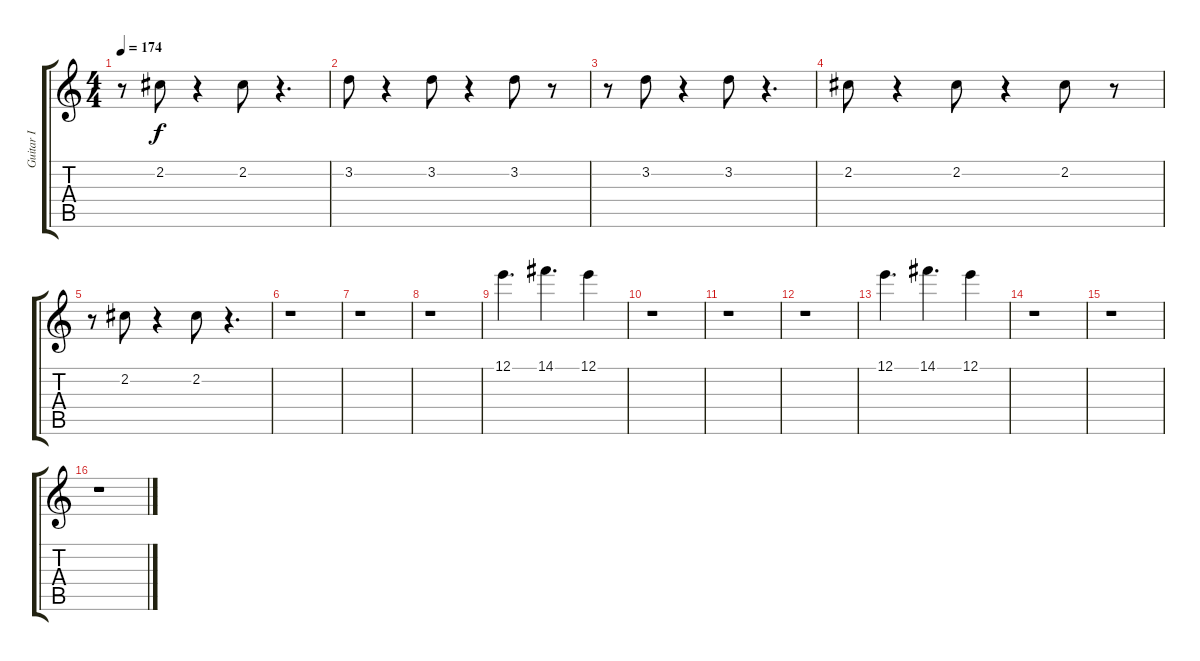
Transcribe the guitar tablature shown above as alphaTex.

\track ("Guitar I" "Guitar I") {instrument electricguitarclean}
\staff {score tabs}
\tuning (E4 B3 G3 D3 A2 E2) {hide}
\ts (4 4)
\tempo 174
\clef g2
\ks c
r.8{dy f} 2.2.8 r.4 2.2.8 r.4{d} |
3.2.8 r.4 3.2.8 r.4 3.2.8 r.8 |
r.8 3.2.8 r.4 3.2.8 r.4{d} |
2.2.8 r.4 2.2.8 r.4 2.2.8 r.8 |
r.8 2.2.8 r.4 2.2.8 r.4{d} |
r.1 |
r.1 |
r.1 |
12.1.4{d} 14.1.4{d} 12.1.4 |
r.1 |
r.1 |
r.1 |
12.1.4{d} 14.1.4{d} 12.1.4 |
r.1 |
r.1 |
r.1
